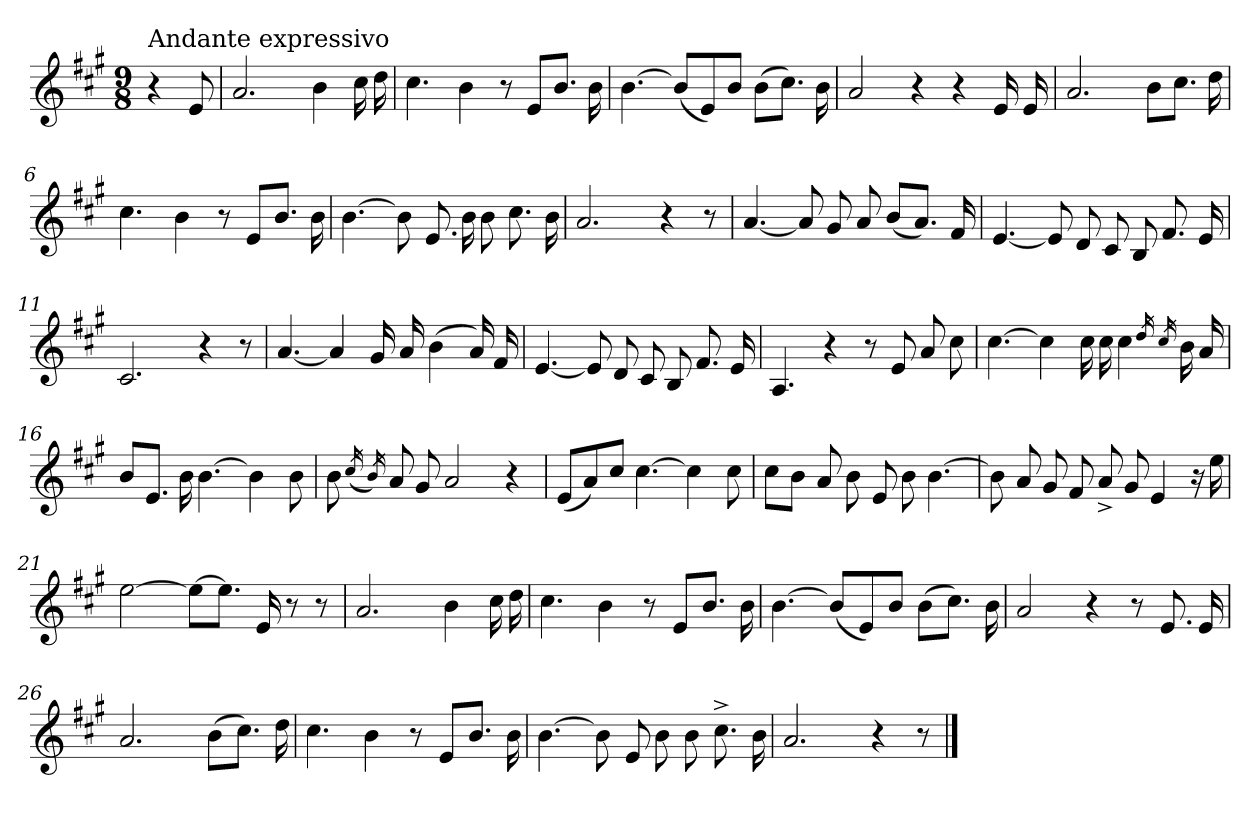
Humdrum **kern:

**kern
*part1
*staff1
*clefG2
*k[f#c#g#]
*A:
*M9/8
=
!LO:TX:a:t=Andante expressivo
4r
8e/
=1
2.a/
4b\
16cc#\
16dd\
=2
4.cc#\
4b\
8r
8e/L
8.b/J
16b\
=3
[4.b\
(<8b/L]
8e/)
8b/J
(>8b\L
8.cc#\J)
16b\
=4
2a/
4r
4r
16e/
16e/
!!LO:LB:g=z
=5
2.a/
8b\L
8.cc#\J
16dd\
=6
4.cc#\
4b\
8r
8e/L
8.b/J
16b\
=7
[4.b\
8b\]
8.e/
16b\
8b\
8.cc#\
16b\
=8
2.a/
4r
8r
=9
[4.a/
8a/]
8g#/
8a/
(<8b/L
8.a/J)
16f#/
!!LO:LB:g=z
=10
[4.e/
8e/]
8d/
8c#/
8B/
8.f#/
16e/
=11
2.c#/
4r
8r
=12
[4.a/
4a/]
16g#/
16a/
(>4b\
16a/)
16f#/
=13
[4.e/
8e/]
8d/
8c#/
8B/
8.f#/
16e/
!!LO:LB:g=z
=14
4.A/
4r
8r
8e/
8a/
8cc#\
=15
[4.cc#\
4cc#\]
16cc#\
16cc#\
4cc#\
16qdd/
16qcc#/
16b\
16a/
=16
8b/L
8.e/J
16b\
[4.b\
4b\]
8b\
=17
8b\
(<16qcc#/
16qb/)
8a/
8g#/
2a/
4r
!!LO:LB:g=z
=18
(<8e/L
8a/)
8cc#/J
[4.cc#\
4cc#\]
8cc#\
=19
8cc#\L
8b\J
8a/
8b\
8e/
8b\
[4.b\
=20
8b\]
8a/
8g#/
8f#/
8a^</
8g#/
4e/
16r
16ee\
=21
[2ee\
8ee\L_
8.ee\J]
16e/
8r
8r
!!LO:LB:g=z
=22
2.a/
4b\
16cc#\
16dd\
=23
4.cc#\
4b\
8r
8e/L
8.b/J
16b\
=24
[4.b\
(<8b/L]
8e/)
8b/J
(>8b\L
8.cc#\J)
16b\
=25
2a/
4r
8r
8.e/
16e/
=26
2.a/
(>8b\L
8.cc#\J)
16dd\
!!LO:LB:g=z
=27
4.cc#\
4b\
8r
8e/L
8.b/J
16b\
=28
[4.b\
8b\]
8e/
8b\
8b\
8.cc#^>\
16b\
=29
2.a/
4r
8r
==
*-
